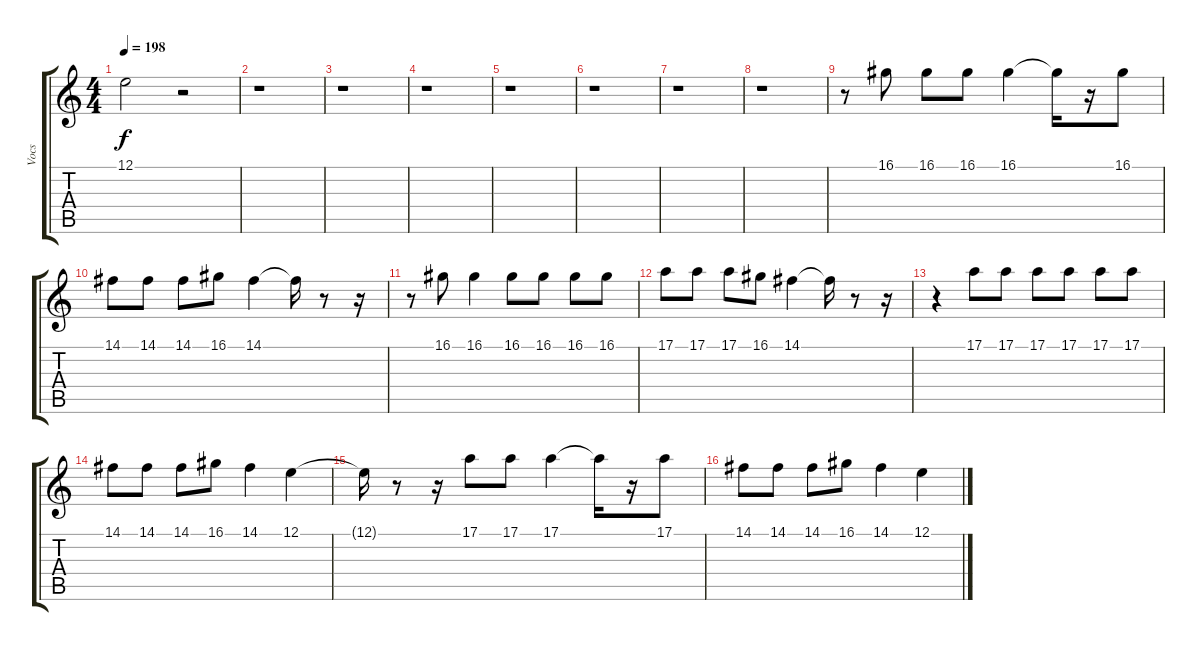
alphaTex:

\track ("Vocs" "Vocs") {instrument lead1square}
\staff {score tabs}
\tuning (E4 B3 G3 D3 A2 E2) {hide}
\ts (4 4)
\tempo 198
\clef g2
\ks c
12.1.2{dy f} r.2 |
r.1 |
r.1 |
r.1 |
r.1 |
r.1 |
r.1 |
r.1 |
r.8 16.1.8 16.1.8 16.1.8 16.1.4 16.1{t}.16 r.16 16.1.8 |
14.1.8 14.1.8 14.1.8 16.1.8 14.1.4 14.1{t}.16 r.8 r.16 |
r.8 16.1.8 16.1.4 16.1.8 16.1.8 16.1.8 16.1.8 |
17.1.8 17.1.8 17.1.8 16.1.8 14.1.4 14.1{t}.16 r.8 r.16 |
r.4 17.1.8 17.1.8 17.1.8 17.1.8 17.1.8 17.1.8 |
14.1.8 14.1.8 14.1.8 16.1.8 14.1.4 12.1.4 |
12.1{t}.16 r.8 r.16 17.1.8 17.1.8 17.1.4 17.1{t}.16 r.16 17.1.8 |
14.1.8 14.1.8 14.1.8 16.1.8 14.1.4 12.1.4
